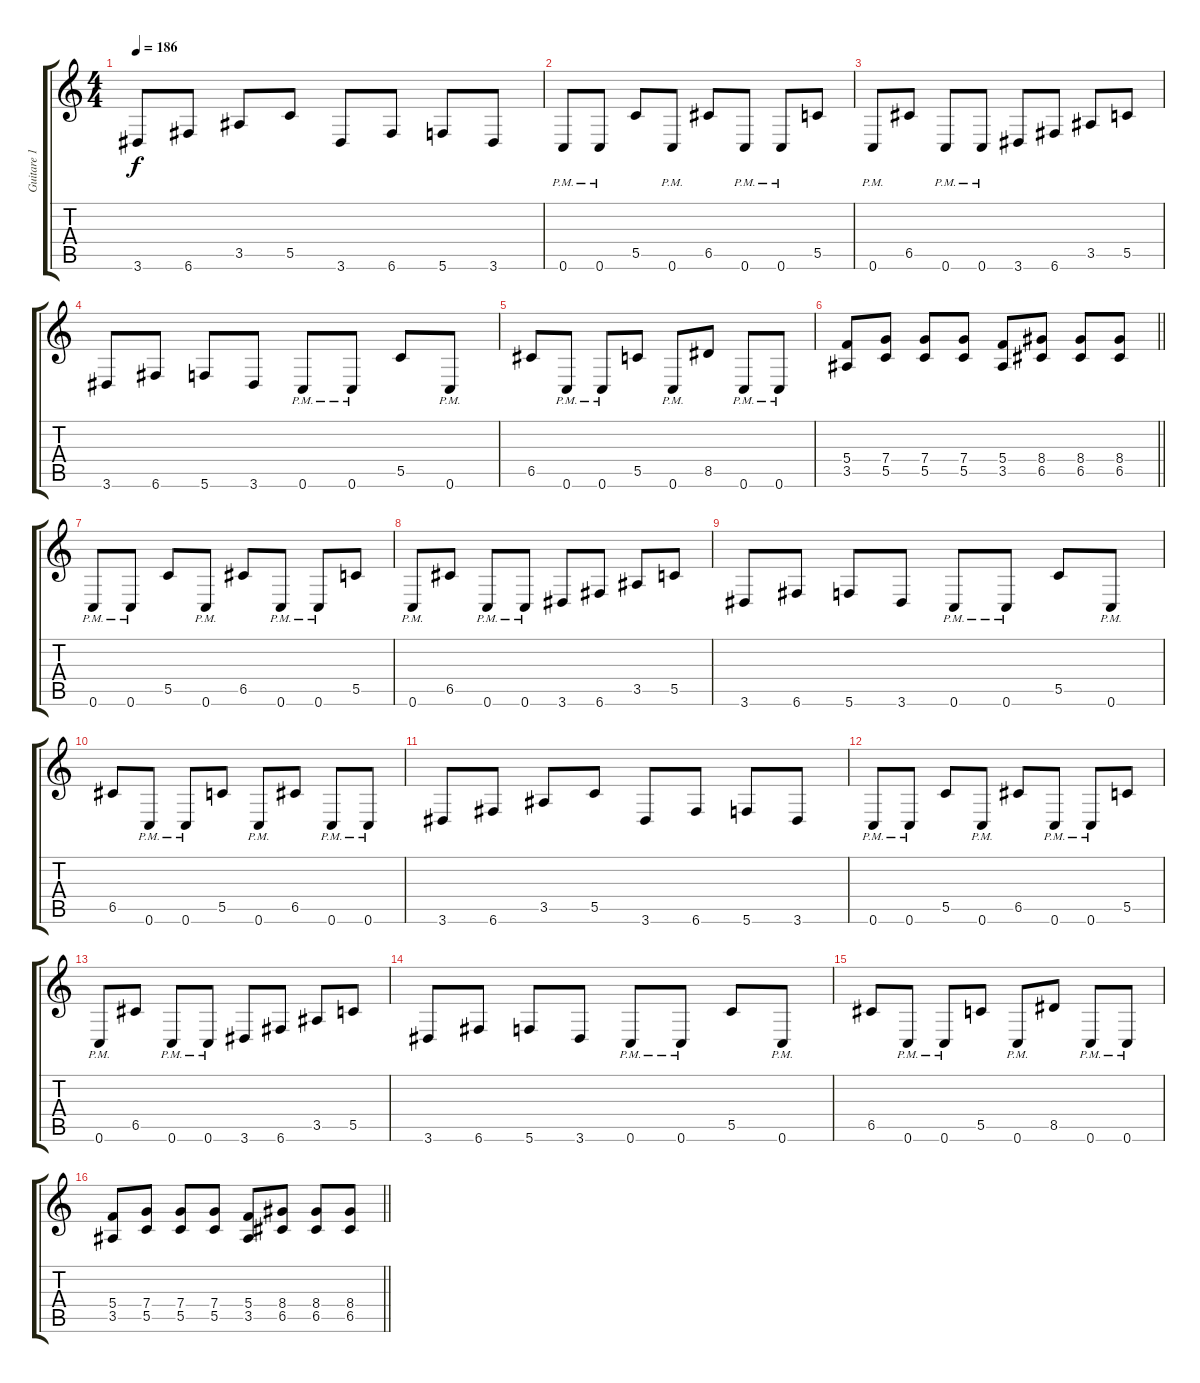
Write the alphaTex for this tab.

\track ("Guitare 1" "Guitare 1") {instrument distortionguitar}
\staff {score tabs}
\tuning (D4 A3 F3 C3 G2 C2) {hide}
\ts (4 4)
\tempo 186
\clef g2
\ks c
3.6.8{dy f} 6.6.8 3.5.8 5.5.8 3.6.8 6.6.8 5.6.8 3.6.8 |
0.6{pm}.8 0.6{pm}.8 5.5.8 0.6{pm}.8 6.5.8 0.6{pm}.8 0.6{pm}.8 5.5.8 |
0.6{pm}.8 6.5.8 0.6{pm}.8 0.6{pm}.8 3.6.8 6.6.8 3.5.8 5.5.8 |
3.6.8 6.6.8 5.6.8 3.6.8 0.6{pm}.8 0.6{pm}.8 5.5.8 0.6{pm}.8 |
6.5.8 0.6{pm}.8 0.6{pm}.8 5.5.8 0.6{pm}.8 8.5.8 0.6{pm}.8 0.6{pm}.8 |
\barLineRight lightlight
(5.4 3.5).8 (7.4 5.5).8 (7.4 5.5).8 (7.4 5.5).8 (5.4 3.5).8 (8.4 6.5).8 (8.4 6.5).8 (8.4 6.5).8 |
0.6{pm}.8 0.6{pm}.8 5.5.8 0.6{pm}.8 6.5.8 0.6{pm}.8 0.6{pm}.8 5.5.8 |
0.6{pm}.8 6.5.8 0.6{pm}.8 0.6{pm}.8 3.6.8 6.6.8 3.5.8 5.5.8 |
3.6.8 6.6.8 5.6.8 3.6.8 0.6{pm}.8 0.6{pm}.8 5.5.8 0.6{pm}.8 |
6.5.8 0.6{pm}.8 0.6{pm}.8 5.5.8 0.6{pm}.8 6.5.8 0.6{pm}.8 0.6{pm}.8 |
3.6.8 6.6.8 3.5.8 5.5.8 3.6.8 6.6.8 5.6.8 3.6.8 |
0.6{pm}.8 0.6{pm}.8 5.5.8 0.6{pm}.8 6.5.8 0.6{pm}.8 0.6{pm}.8 5.5.8 |
0.6{pm}.8 6.5.8 0.6{pm}.8 0.6{pm}.8 3.6.8 6.6.8 3.5.8 5.5.8 |
3.6.8 6.6.8 5.6.8 3.6.8 0.6{pm}.8 0.6{pm}.8 5.5.8 0.6{pm}.8 |
6.5.8 0.6{pm}.8 0.6{pm}.8 5.5.8 0.6{pm}.8 8.5.8 0.6{pm}.8 0.6{pm}.8 |
\barLineRight lightlight
(5.4 3.5).8 (7.4 5.5).8 (7.4 5.5).8 (7.4 5.5).8 (5.4 3.5).8 (8.4 6.5).8 (8.4 6.5).8 (8.4 6.5).8
